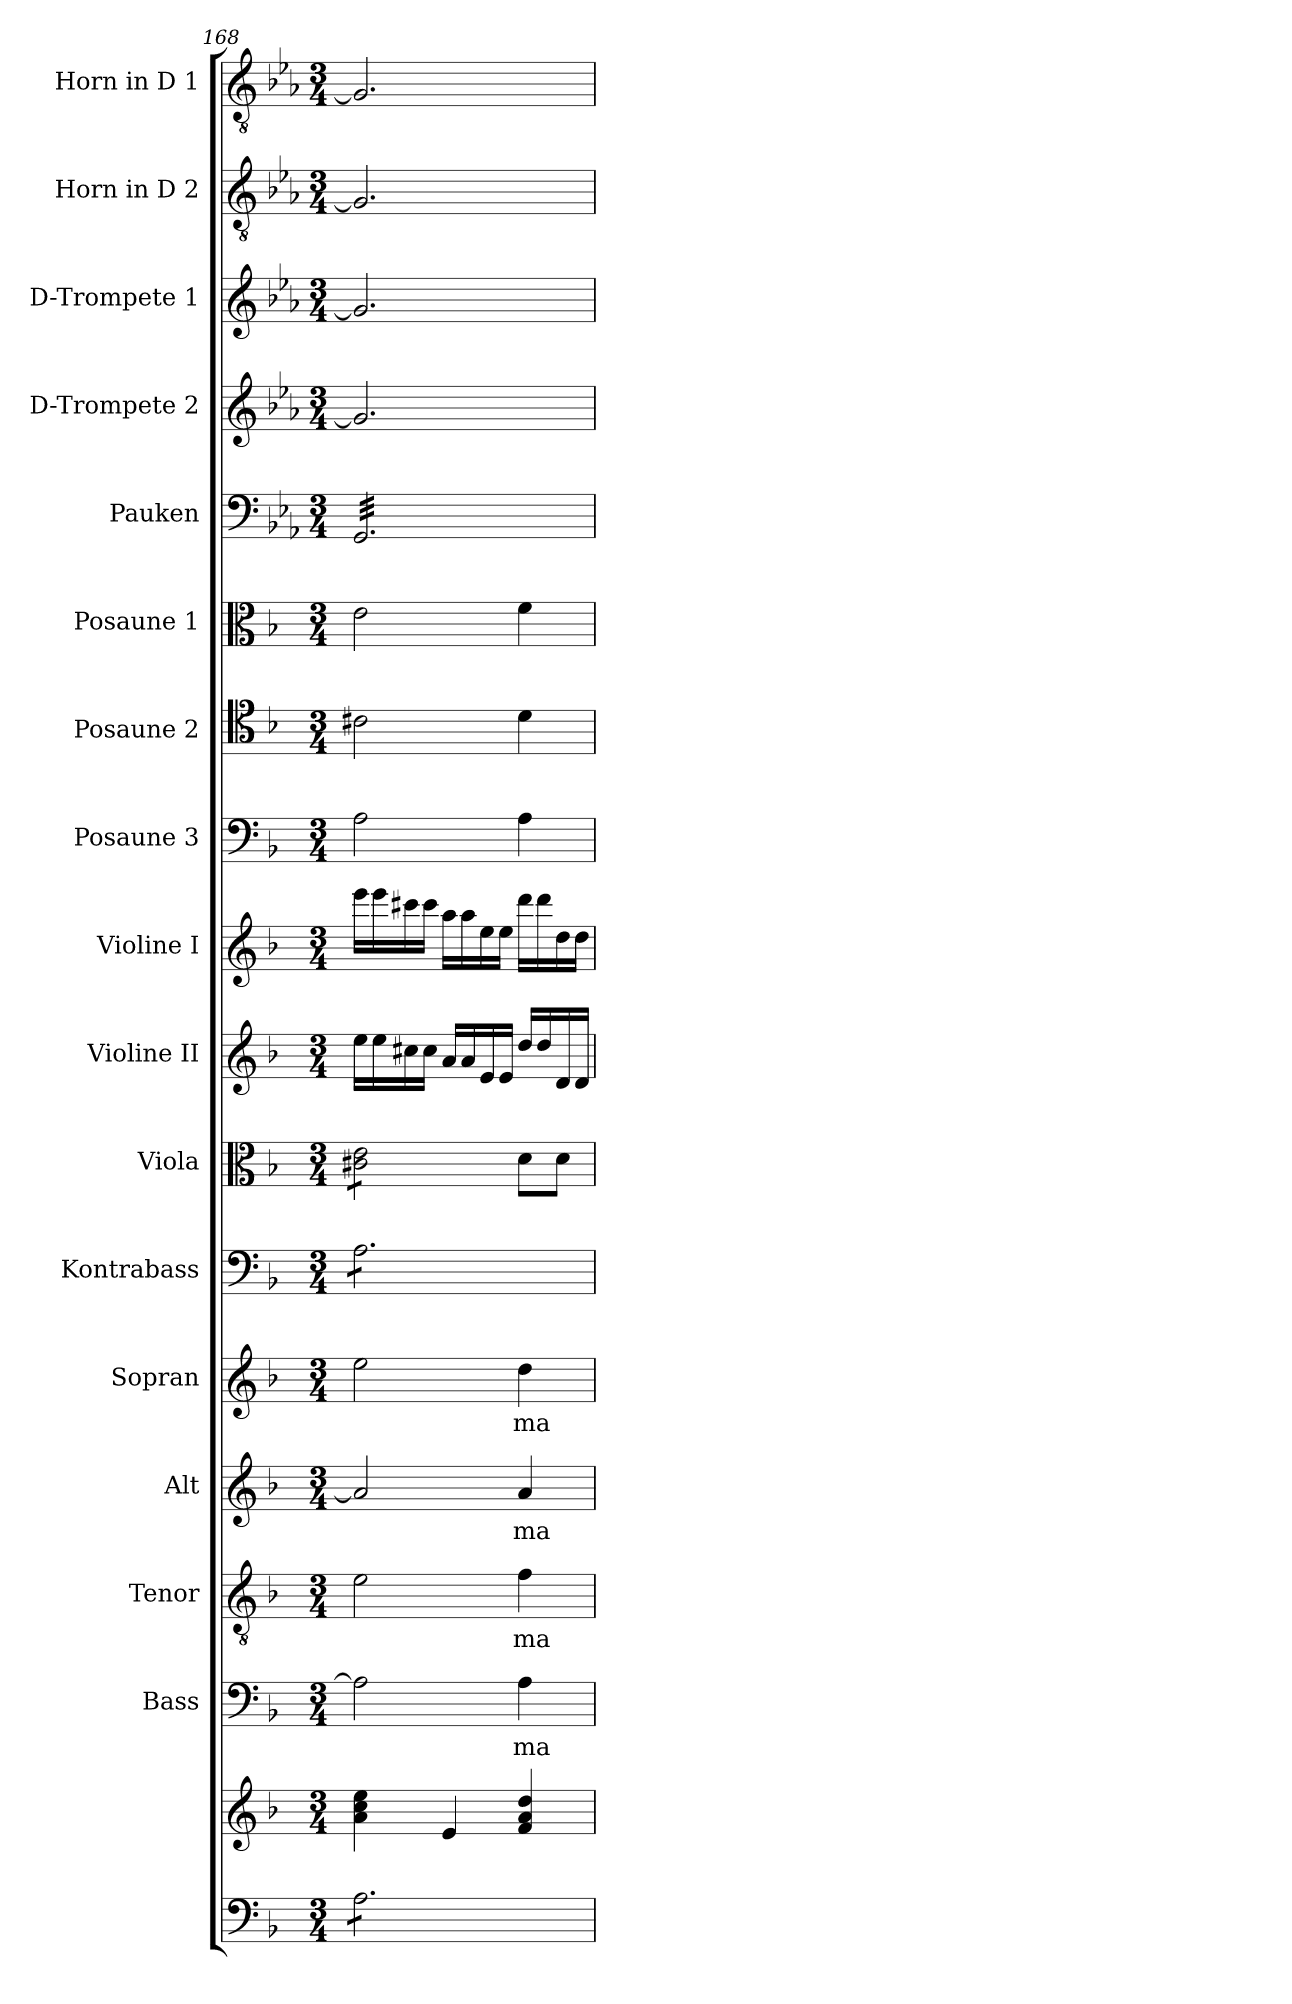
**kern	**kern	**kern	**text	**kern	**text	**kern	**text	**kern	**text	**kern	**kern	**kern	**kern	**kern	**kern	**kern	**kern	**kern	**kern	**kern	**kern
*part17	*part17	*part16	*part16	*part15	*part15	*part14	*part14	*part13	*part13	*part12	*part11	*part10	*part9	*part8	*part7	*part6	*part5	*part4	*part3	*part2	*part1
*staff18	*staff17	*staff16	*staff16	*staff15	*staff15	*staff14	*staff14	*staff13	*staff13	*staff12	*staff11	*staff10	*staff9	*staff8	*staff7	*staff6	*staff5	*staff4	*staff3	*staff2	*staff1
*	*	*I"Bass	*	*I"Tenor	*	*I"Alt	*	*I"Sopran	*	*I"Kontrabass	*I"Viola	*I"Violine II	*I"Violine I	*I"Posaune 3	*I"Posaune 2	*I"Posaune 1	*I"Pauken	*I"D-Trompete 2	*I"D-Trompete 1	*I"Horn in D 2	*I"Horn in D 1
*	*	*I'B.	*	*I'T.	*	*I'A.	*	*I'S.	*	*I'Kb.	*I'Vla.	*I'Vl. II	*I'Vl. I	*I'Pos. 3	*I'Pos. 2	*I'Pos. 1	*I'Pk.	*I'D Trp. 2	*I'D Trp. 1	*I'Hrn. 2	*I'Hrn. 1
*clefF4	*clefG2	*clefF4	*	*clefGv2	*	*clefG2	*	*clefG2	*	*clefF4	*clefC3	*clefG2	*clefG2	*clefF4	*clefC4	*clefC3	*clefF4	*clefG2	*clefG2	*clefGv2	*clefGv2
*	*	*	*	*	*	*	*	*	*	*ITrd7c12	*	*	*	*	*	*	*ITrd-1c-2	*ITrd-1c-2	*ITrd-1c-2	*ITrd-1c-2	*ITrd-1c-2
*k[b-]	*k[b-]	*k[b-]	*	*k[b-]	*	*k[b-]	*	*k[b-]	*	*k[b-]	*k[b-]	*k[b-]	*k[b-]	*k[b-]	*k[b-]	*k[b-]	*k[b-]	*k[b-]	*k[b-]	*k[b-]	*k[b-]
*F:	*F:	*F:	*	*F:	*	*F:	*	*F:	*	*F:	*F:	*F:	*F:	*F:	*F:	*F:	*F:	*F:	*F:	*F:	*F:
*M3/4	*M3/4	*M3/4	*	*M3/4	*	*M3/4	*	*M3/4	*	*M3/4	*M3/4	*M3/4	*M3/4	*M3/4	*M3/4	*M3/4	*M3/4	*M3/4	*M3/4	*M3/4	*M3/4
=168	=168	=168	=168	=168	=168	=168	=168	=168	=168	=168	=168	=168	=168	=168	=168	=168	=168	=168	=168	=168	=168
*tremolo	*	*	*	*	*	*	*	*	*	*	*	*	*	*	*	*	*	*	*	*	*
*	*	*	*	*	*	*	*	*	*	*tremolo	*	*	*	*	*	*	*	*	*	*	*
*	*	*	*	*	*	*	*	*	*	*	*tremolo	*	*	*	*	*	*	*	*	*	*
*	*	*	*	*	*	*	*	*	*	*	*	*	*	*	*	*	*tremolo	*	*	*	*
8A\L	4a\ 4cc\ 4ee\	2A\]	.	2e\	.	2a/]	.	2ee\	.	8AA\L	8c#X\ 8e\L	16ee\LL	16eee\LL	2A\	2c#X\	2e\	32AA/LLL	2.a/]	2.a/]	2.A/]	2.A/]
.	.	.	.	.	.	.	.	.	.	.	.	.	.	.	.	.	32AA/	.	.	.	.
.	.	.	.	.	.	.	.	.	.	.	.	16ee\	16eee\	.	.	.	32AA/	.	.	.	.
.	.	.	.	.	.	.	.	.	.	.	.	.	.	.	.	.	32AA/	.	.	.	.
8A\	.	.	.	.	.	.	.	.	.	8AA\	8c#X\ 8e\	16cc#X\	16ccc#X\	.	.	.	32AA/	.	.	.	.
.	.	.	.	.	.	.	.	.	.	.	.	.	.	.	.	.	32AA/	.	.	.	.
.	.	.	.	.	.	.	.	.	.	.	.	16cc#\JJ	16ccc#\JJ	.	.	.	32AA/	.	.	.	.
.	.	.	.	.	.	.	.	.	.	.	.	.	.	.	.	.	32AA/	.	.	.	.
8A\	4e/	.	.	.	.	.	.	.	.	8AA\	8c#X\ 8e\	16a/LL	16aa\LL	.	.	.	32AA/	.	.	.	.
.	.	.	.	.	.	.	.	.	.	.	.	.	.	.	.	.	32AA/	.	.	.	.
.	.	.	.	.	.	.	.	.	.	.	.	16a/	16aa\	.	.	.	32AA/	.	.	.	.
.	.	.	.	.	.	.	.	.	.	.	.	.	.	.	.	.	32AA/	.	.	.	.
8A\	.	.	.	.	.	.	.	.	.	8AA\	8c#X\ 8e\J	16e/	16ee\	.	.	.	32AA/	.	.	.	.
*	*	*	*	*	*	*	*	*	*	*	*Xtremolo	*	*	*	*	*	*	*	*	*	*
.	.	.	.	.	.	.	.	.	.	.	.	.	.	.	.	.	32AA/	.	.	.	.
.	.	.	.	.	.	.	.	.	.	.	.	16e/JJ	16ee\JJ	.	.	.	32AA/	.	.	.	.
.	.	.	.	.	.	.	.	.	.	.	.	.	.	.	.	.	32AA/	.	.	.	.
!	!	!	!LO:LY:b	!	!LO:LY:b	!	!LO:LY:b	!	!LO:LY:b	!	!	!	!	!	!	!	!	!	!	!	!
8A\	4f/ 4a/ 4dd/	4A\	-ma-	4f\	-ma-	4a/	-ma-	4dd\	-ma-	8AA\	8d\L	16dd/LL	16ddd\LL	4A\	4d\	4f\	32AA/	.	.	.	.
.	.	.	.	.	.	.	.	.	.	.	.	.	.	.	.	.	32AA/	.	.	.	.
.	.	.	.	.	.	.	.	.	.	.	.	16dd/	16ddd\	.	.	.	32AA/	.	.	.	.
.	.	.	.	.	.	.	.	.	.	.	.	.	.	.	.	.	32AA/	.	.	.	.
8A\J	.	.	.	.	.	.	.	.	.	8AA\J	8d\J	16d/	16dd\	.	.	.	32AA/	.	.	.	.
*	*	*	*	*	*	*	*	*	*	*Xtremolo	*	*	*	*	*	*	*	*	*	*	*
*Xtremolo	*	*	*	*	*	*	*	*	*	*	*	*	*	*	*	*	*	*	*	*	*
.	.	.	.	.	.	.	.	.	.	.	.	.	.	.	.	.	32AA/	.	.	.	.
.	.	.	.	.	.	.	.	.	.	.	.	16d/JJ	16dd\JJ	.	.	.	32AA/	.	.	.	.
.	.	.	.	.	.	.	.	.	.	.	.	.	.	.	.	.	32AA/JJJ	.	.	.	.
*	*	*	*	*	*	*	*	*	*	*	*	*	*	*	*	*	*Xtremolo	*	*	*	*
=	=	=	=	=	=	=	=	=	=	=	=	=	=	=	=	=	=	=	=	=	=
*-	*-	*-	*-	*-	*-	*-	*-	*-	*-	*-	*-	*-	*-	*-	*-	*-	*-	*-	*-	*-	*-
